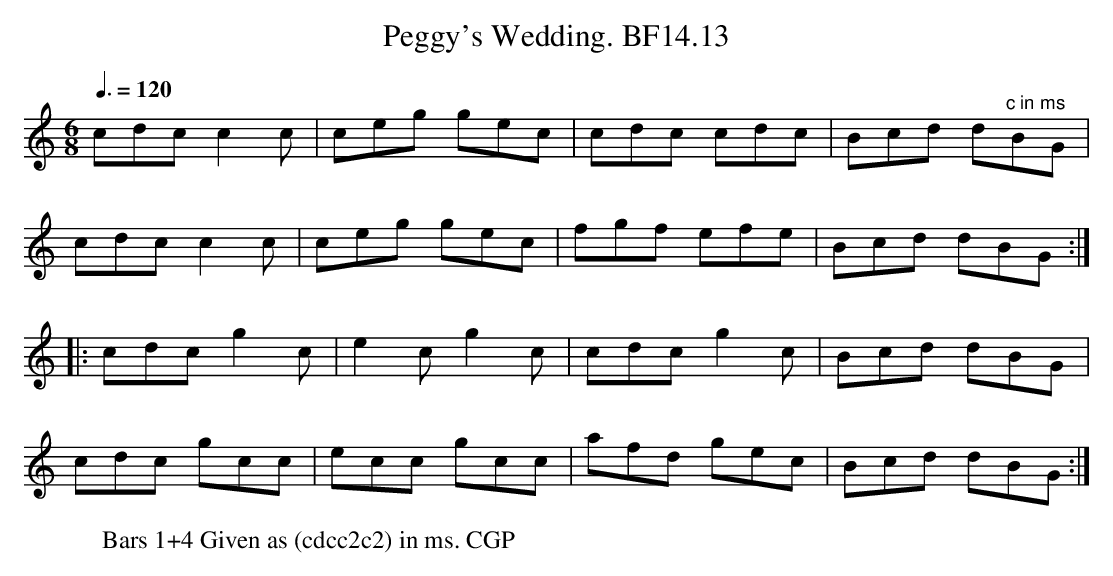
X:1
T:Peggy's Wedding. BF14.13
M:6/8
L:1/8
Q:3/8=120
K:C major
cdcc2c|ceg gec|cdc cdc|Bcd d"^c in ms"BG|
cdcc2c|ceg gec|fgf efe|Bcd dBG:|
|:cdcg2c|e2cg2c|cdcg2c|Bcd dBG|
cdc gcc|ecc gcc|afd gec|Bcd dBG:|
W:Bars 1+4 Given as (cdcc2c2) in ms. CGP
